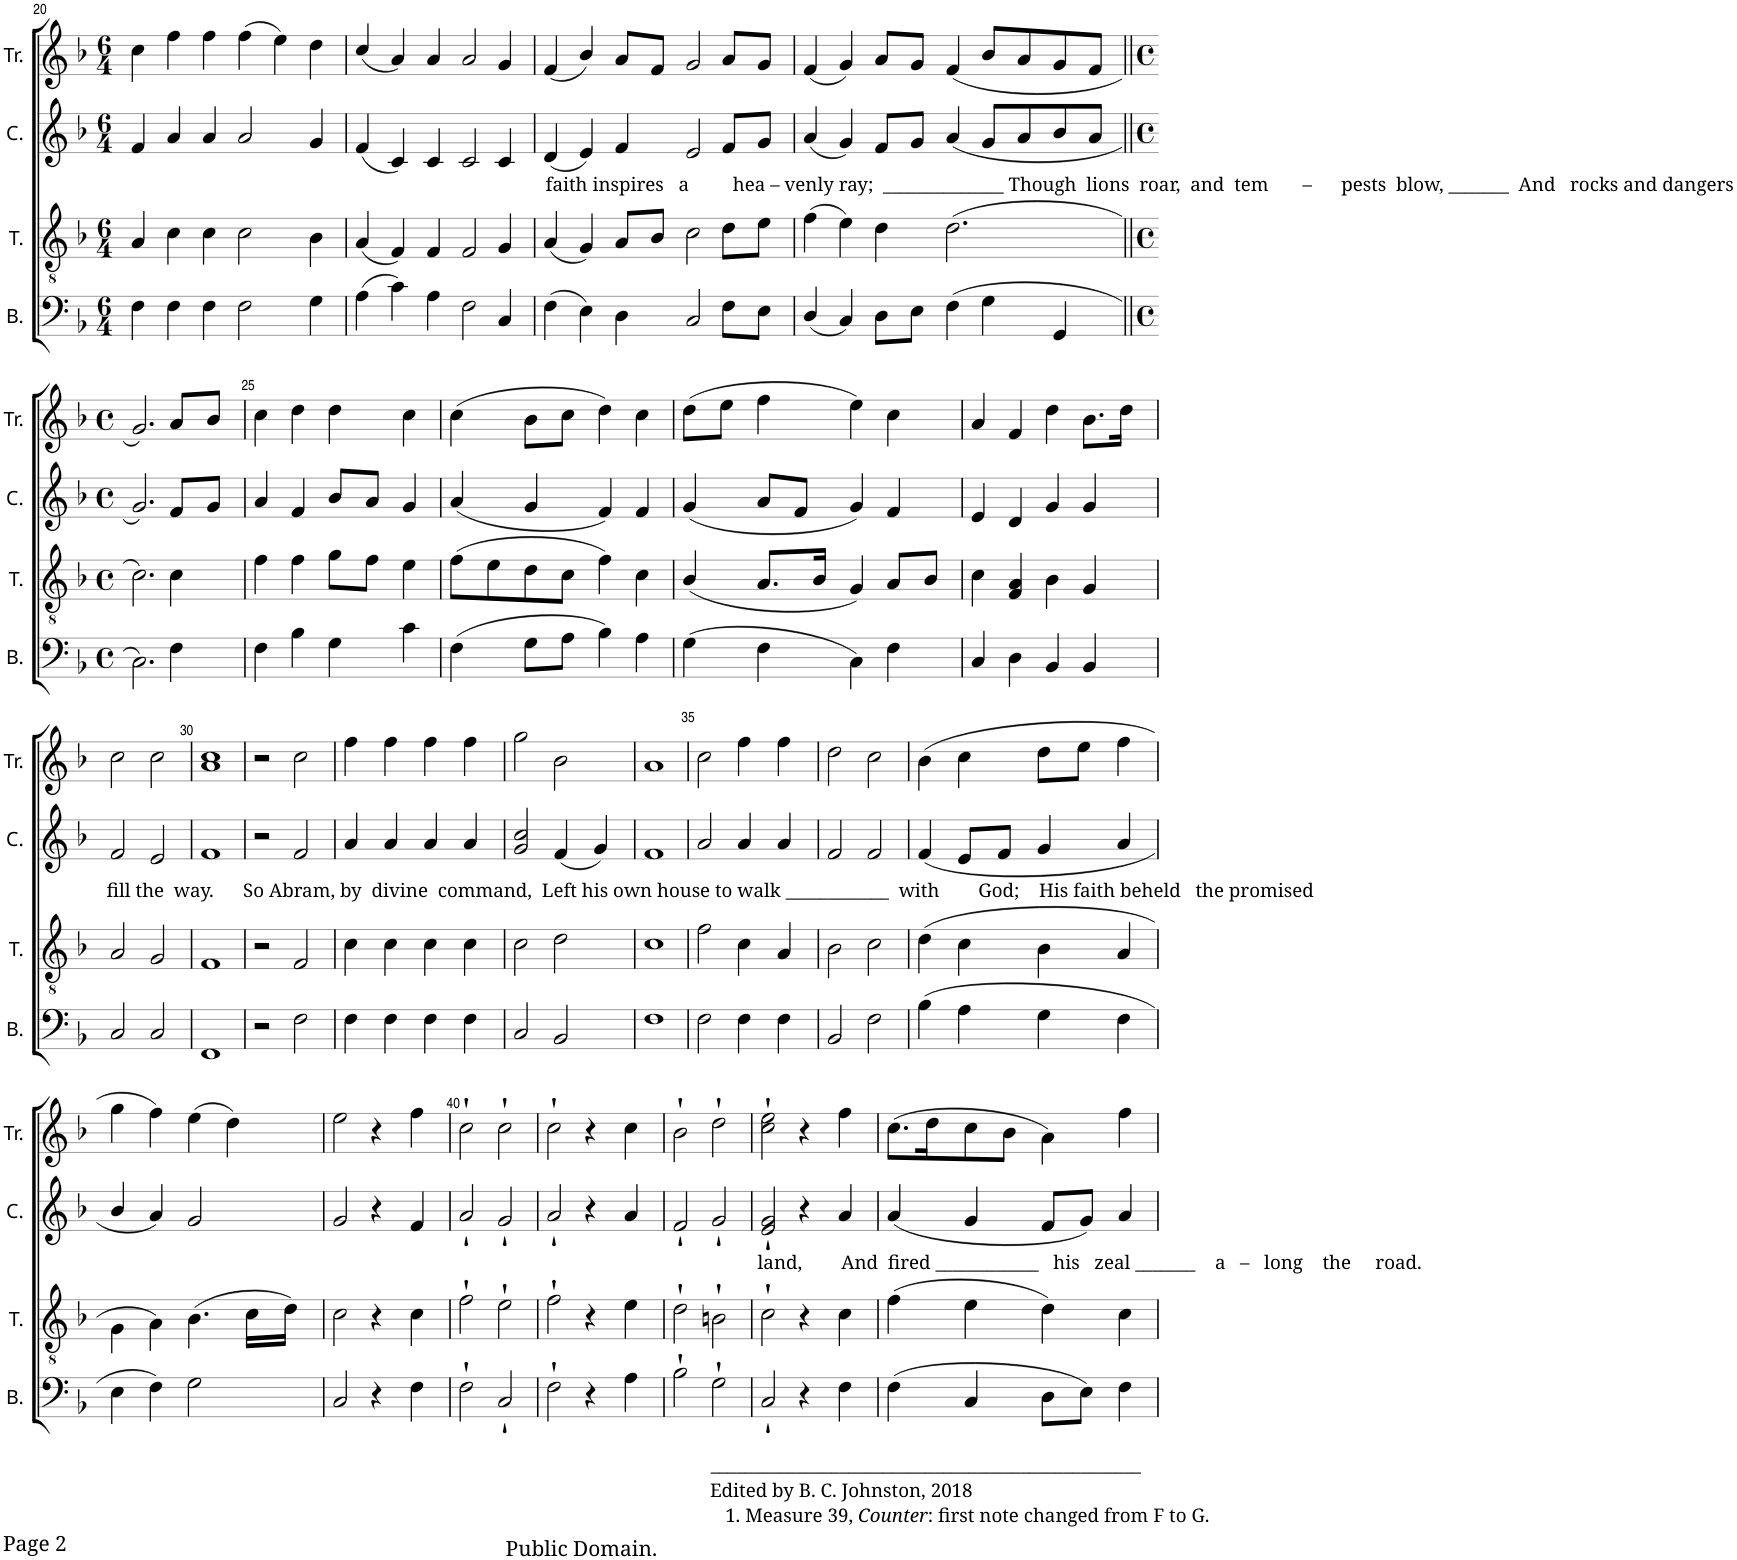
**kern	**kern	**kern	**kern
*part4	*part3	*part2	*part1
*staff4	*staff3	*staff2	*staff1
*I"B.	*I"T.	*I"C.	*I"Tr.
*I'B.	*I'T.	*I'C.	*I'Tr.
!!LO:PB:g=z
*clefF4	*clefGv2	*clefG2	*clefG2
*k[b-]	*k[b-]	*k[b-]	*k[b-]
*M6/4	*M6/4	*M6/4	*M6/4
=20	=20	=20	=20
4F\	4A/	4f/	4cc\
4F\	4c\	4a/	4ff\
4F\	4c\	4a/	4ff\
2F\	2c\	2a/	(4ff\
.	.	.	4ee\)
4G\	4B-\	4g/	4dd\
=21	=21	=21	=21
(4A\	(4A/	(4f/	(4cc/
4c\)	4F/)	4c/)	4a/)
4A\	4F/	4c/	4a/
2F\	2F/	2c/	2a/
4C/	4G/	4c/	4g/
=22	=22	=22	=22
!	!	!LO:TX:b:t=faith inspires   a         hea – venly ray;  ______________ Though  lions  roar,  and  tem       –      pests  blow, _______  And   rocks and dangers	!
(4F\	(4A/	(4d/	(4f/
4E\)	4G/)	4e/)	4b-/)
4D\	8A/L	4f/	8a/L
.	8B-/J	.	8f/J
2C/	2c\	2e/	2g/
8F\L	8d\L	8f/L	8a/L
8E\J	8e\J	8g/J	8g/J
=23	=23	=23	=23
(4D/	(4f\	(4a/	(4f/
4C/)	4e\)	4g/)	4g/)
8D\L	4d\	8f/L	8a/L
8E\J	.	8g/J	8g/J
(4F\	(2.d\	(4a/	(4f/
4G\	.	8g/L	8b-/L
.	.	8a/	8a/
4GG/	.	8b-/	8g/
.	.	8a/J	8f/J
!!LO:LB:g=z
=24||	=24||	=24||	=24||
*M4/4	*M4/4	*M4/4	*M4/4
*met(c)	*met(c)	*met(c)	*met(c)
2.C\)	2.c\)	2.g/)	2.g/)
4F\	4c\	8f/L	8a/L
.	.	8g/J	8b-/J
=25	=25	=25	=25
4F\	4f\	4a/	4cc\
4B-\	4f\	4f/	4dd\
4G\	8g\L	8b-/L	4dd\
.	8f\J	8a/J	.
4c\	4e\	4g/	4cc\
=26	=26	=26	=26
(4F\	(8f\L	(4a/	(4cc\
.	8e\	.	.
8G\L	8d\	4g/	8b-\L
8A\J	8c\J	.	8cc\J
4B-\)	4f\)	4f/)	4dd\)
4A\	4c\	4f/	4cc\
=27	=27	=27	=27
(4G\	(4B-/	(4g/	(8dd\L
.	.	.	8ee\J
4F\	8.A/L	8a/L	4ff\
.	.	8f/J	.
.	16B-/Jk	.	.
4C\)	4G/)	4g/)	4ee\)
4F\	8A/L	4f/	4cc\
.	8B-/J	.	.
=28	=28	=28	=28
4C/	4c\	4e/	4a/
4D\	4F/ 4A/	4d/	4f/
4BB-/	4B-\	4g/	4dd\
4BB-/	4G/	4g/	8.b-\L
.	.	.	16dd\Jk
!!LO:LB:g=z
=29	=29	=29	=29
!	!	!LO:TX:b:t=fill the  way.      So Abram, by  divine  command,  Left his own house to walk ____________  with        God;    His faith beheld   the promised	!
2C/	2A/	2f/	2cc\
2C/	2G/	2e/	2cc\
=30	=30	=30	=30
1FF	1F	1f	1a 1cc
=31	=31	=31	=31
2r	2r	2r	2r
2F\	2F/	2f/	2cc\
=32	=32	=32	=32
4F\	4c\	4a/	4ff\
4F\	4c\	4a/	4ff\
4F\	4c\	4a/	4ff\
4F\	4c\	4a/	4ff\
=33	=33	=33	=33
2C/	2c\	2g/ 2cc/	2gg\
2BB-/	2d\	(4f/	2b-\
.	.	4g/)	.
=34	=34	=34	=34
1F	1c	1f	1a
=35	=35	=35	=35
2F\	2f\	2a/	2cc\
4F\	4c\	4a/	4ff\
4F\	4A/	4a/	4ff\
=36	=36	=36	=36
2BB-/	2B-\	2f/	2dd\
2F\	2c\	2f/	2cc\
=37	=37	=37	=37
(4B-\	(4d\	(4f/	(4b-\
4A\	4c\	8e/L	4cc\
.	.	8f/J	.
4G\	4B-\	4g/	8dd\L
.	.	.	8ee\J
4F\	4A/	4a/	4ff\
!!LO:LB:g=z
=38	=38	=38	=38
4E\	4G\	4b-/	4gg\
4F\)	4A\)	4a/)	4ff\)
2G\	(4.B-\	2g/	(4ee\
.	.	.	4dd\)
.	16c\LL	.	.
.	16d\JJ)	.	.
=39	=39	=39	=39
2C/	2c\	2g/	2ee\
4r	4r	4r	4r
4F\	4c\	4f/	4ff\
=40	=40	=40	=40
2F`\	2f`\	2a`/	2cc`\
2C`/	2e`\	2g`/	2cc`\
=41	=41	=41	=41
2F`\	2f`\	2a`/	2cc`\
4r	4r	4r	4r
4A\	4e\	4a/	4cc\
=42	=42	=42	=42
2B-`\	2d`\	2f`/	2b-`\
2G`\	2Bn`\	2g`/	2dd`\
=43	=43	=43	=43
!	!	!LO:TX:b:t=land,        And  fired ____________   his   zeal _______    a   –   long    the     road.	!
!LO:TX:b:t=__________________________________________________	!	!	!
!LO:TX:b:t=Edited by B. C. Johnston, 2018	!	!	!
!LO:TX:b:t=1. Measure 39,	!	!	!
!LO:TX:b:i:t=Counter	!	!	!
!LO:TX:b:t=&colon; first note changed from F to G.	!	!	!
2C`/	2c`\	2e/` 2g/`	2cc\` 2ee\`
4r	4r	4r	4r
4F\	4c\	4a/	4ff\
=44	=44	=44	=44
(4F\	(4f\	(4a/	(8.cc\L
.	.	.	16dd\K
4C/	4e\	4g/	8cc\
.	.	.	8b-\J
8D\L	4d\)	8f/L	4a\)
8E\J)	.	8g/J)	.
4F\	4c\	4a/	4ff\
=	=	=	=
*-	*-	*-	*-
